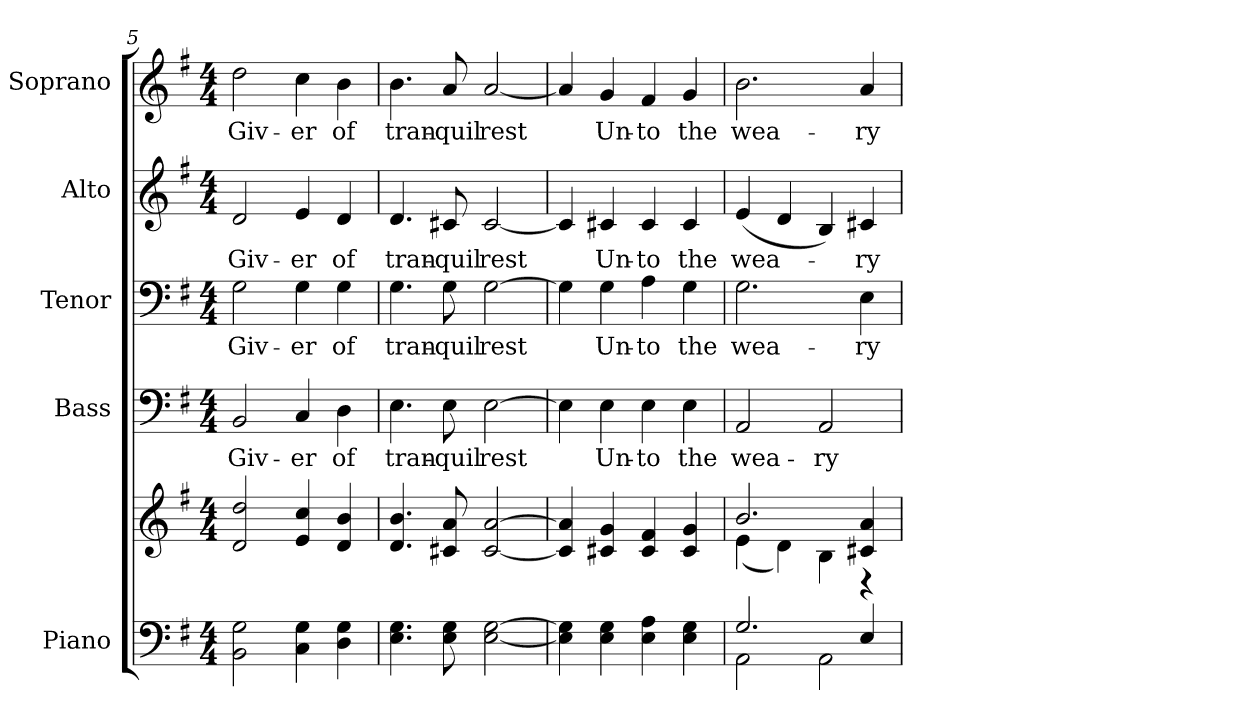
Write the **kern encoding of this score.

**kern	**kern	**kern	**text	**kern	**text	**kern	**text	**kern	**text
*part5	*part5	*part4	*part4	*part3	*part3	*part2	*part2	*part1	*part1
*staff6	*staff5	*staff4	*staff4	*staff3	*staff3	*staff2	*staff2	*staff1	*staff1
*I"Piano	*	*I"Bass	*	*I"Tenor	*	*I"Alto	*	*I"Soprano	*
*I'Pno.	*	*I'B.	*	*I'T.	*	*I'A.	*	*I'S.	*
*clefF4	*clefG2	*clefF4	*	*clefF4	*	*clefG2	*	*clefG2	*
*k[f#]	*k[f#]	*k[f#]	*	*k[f#]	*	*k[f#]	*	*k[f#]	*
*G:	*G:	*G:	*	*G:	*	*G:	*	*G:	*
*M4/4	*M4/4	*M4/4	*	*M4/4	*	*M4/4	*	*M4/4	*
=5	=5	=5	=5	=5	=5	=5	=5	=5	=5
!	!	!	!LO:LY:b:color=#000000	!	!	!	!	!	!
!	!	!	!	!	!LO:LY:b:color=#000000	!	!	!	!
!	!	!	!	!	!	!	!LO:LY:b:color=#000000	!	!
!	!	!	!	!	!	!	!	!	!LO:LY:b:color=#000000
2BBi\ 2Gi	2di/ 2ddi	2BBi/	Giv-	2Gi\	Giv-	2di/	Giv-	2ddi\	Giv-
!	!	!	!LO:LY:b:color=#000000	!	!	!	!	!	!
!	!	!	!	!	!LO:LY:b:color=#000000	!	!	!	!
!	!	!	!	!	!	!	!LO:LY:b:color=#000000	!	!
!	!	!	!	!	!	!	!	!	!LO:LY:b:color=#000000
4Ci\ 4Gi	4ei/ 4cci	4Ci/	-er	4Gi\	-er	4ei/	-er	4cci\	-er
!	!	!	!LO:LY:b:color=#000000	!	!	!	!	!	!
!	!	!	!	!	!LO:LY:b:color=#000000	!	!	!	!
!	!	!	!	!	!	!	!LO:LY:b:color=#000000	!	!
!	!	!	!	!	!	!	!	!	!LO:LY:b:color=#000000
4Di\ 4Gi	4di/ 4bi	4Di\	of	4Gi\	of	4di/	of	4bi\	of
=6	=6	=6	=6	=6	=6	=6	=6	=6	=6
!	!	!	!LO:LY:b:color=#000000	!	!	!	!	!	!
!	!	!	!	!	!LO:LY:b:color=#000000	!	!	!	!
!	!	!	!	!	!	!	!LO:LY:b:color=#000000	!	!
!	!	!	!	!	!	!	!	!	!LO:LY:b:color=#000000
4.Ei\ 4.Gi	4.di/ 4.bi	4.Ei\	tran-	4.Gi\	tran-	4.di/	tran-	4.bi\	tran-
!	!	!	!LO:LY:b:color=#000000	!	!	!	!	!	!
!	!	!	!	!	!LO:LY:b:color=#000000	!	!	!	!
!	!	!	!	!	!	!	!LO:LY:b:color=#000000	!	!
!	!	!	!	!	!	!	!	!	!LO:LY:b:color=#000000
8Ei\ 8Gi	8c#Xi/ 8ai	8Ei\	-quil	8Gi\	-quil	8c#Xi/	-quil	8ai/	-quil
!	!	!	!LO:LY:b:color=#000000	!	!	!	!	!	!
!	!	!	!	!	!LO:LY:b:color=#000000	!	!	!	!
!	!	!	!	!	!	!	!LO:LY:b:color=#000000	!	!
!	!	!	!	!	!	!	!	!	!LO:LY:b:color=#000000
[<2Ei\ [>2Gi	[<2c#i/ [>2ai	[>2Ei\	rest	[>2Gi\	rest	[<2c#i/	rest	[<2ai/	rest
!!LO:PB:g=z
=7	=7	=7	=7	=7	=7	=7	=7	=7	=7
4Ei\] 4Gi]	4c#i/] 4ai]	4Ei\]	.	4Gi\]	.	4c#i/]	.	4ai/]	.
!	!	!	!LO:LY:b:color=#000000	!	!	!	!	!	!
!	!	!	!	!	!LO:LY:b:color=#000000	!	!	!	!
!	!	!	!	!	!	!	!LO:LY:b:color=#000000	!	!
!	!	!	!	!	!	!	!	!	!LO:LY:b:color=#000000
4Ei\ 4Gi	4c#Xi/ 4gi	4Ei\	Un-	4Gi\	Un-	4c#Xi/	Un-	4gi/	Un-
!	!	!	!LO:LY:b:color=#000000	!	!	!	!	!	!
!	!	!	!	!	!LO:LY:b:color=#000000	!	!	!	!
!	!	!	!	!	!	!	!LO:LY:b:color=#000000	!	!
!	!	!	!	!	!	!	!	!	!LO:LY:b:color=#000000
4Ei\ 4Ai	4c#i/ 4f#i	4Ei\	-to	4Ai\	-to	4c#i/	-to	4f#i/	-to
!	!	!	!LO:LY:b:color=#000000	!	!	!	!	!	!
!	!	!	!	!	!LO:LY:b:color=#000000	!	!	!	!
!	!	!	!	!	!	!	!LO:LY:b:color=#000000	!	!
!	!	!	!	!	!	!	!	!	!LO:LY:b:color=#000000
4Ei\ 4Gi	4c#i/ 4gi	4Ei\	the	4Gi\	the	4c#i/	the	4gi/	the
=8	=8	=8	=8	=8	=8	=8	=8	=8	=8
*^	*^	*	*	*	*	*	*	*	*
!	!	!	!	!	!LO:LY:b:color=#000000	!	!	!	!	!	!
!	!	!	!	!	!	!	!LO:LY:b:color=#000000	!	!	!	!
!	!	!	!	!	!	!	!	!	!LO:LY:b:color=#000000	!	!
!	!	!	!	!	!	!	!	!	!	!	!LO:LY:b:color=#000000
2.Gi/	2AAi\	2.bi/	(4ei\	2AAi/	wea-	2.Gi\	wea-	(4ei/	wea-	2.bi\	wea-
.	.	.	4di\)	.	.	.	.	4di/	.	.	.
!	!	!	!	!	!LO:LY:b:color=#000000	!	!	!	!	!	!
.	2AAi\	.	4Bi\	2AAi/	-ry	.	.	4Bi/)	.	.	.
!	!	!	!	!	!	!	!LO:LY:b:color=#000000	!	!	!	!
!	!	!	!	!	!	!	!	!	!LO:LY:b:color=#000000	!	!
!	!	!	!	!	!	!	!	!	!	!	!LO:LY:b:color=#000000
4Ei/	.	4c#Xi/ 4ai	4r	.	.	4Ei\	-ry	4c#Xi/	-ry	4ai/	-ry
*v	*v	*	*	*	*	*	*	*	*	*	*
*	*v	*v	*	*	*	*	*	*	*	*
=	=	=	=	=	=	=	=	=	=
*-	*-	*-	*-	*-	*-	*-	*-	*-	*-
